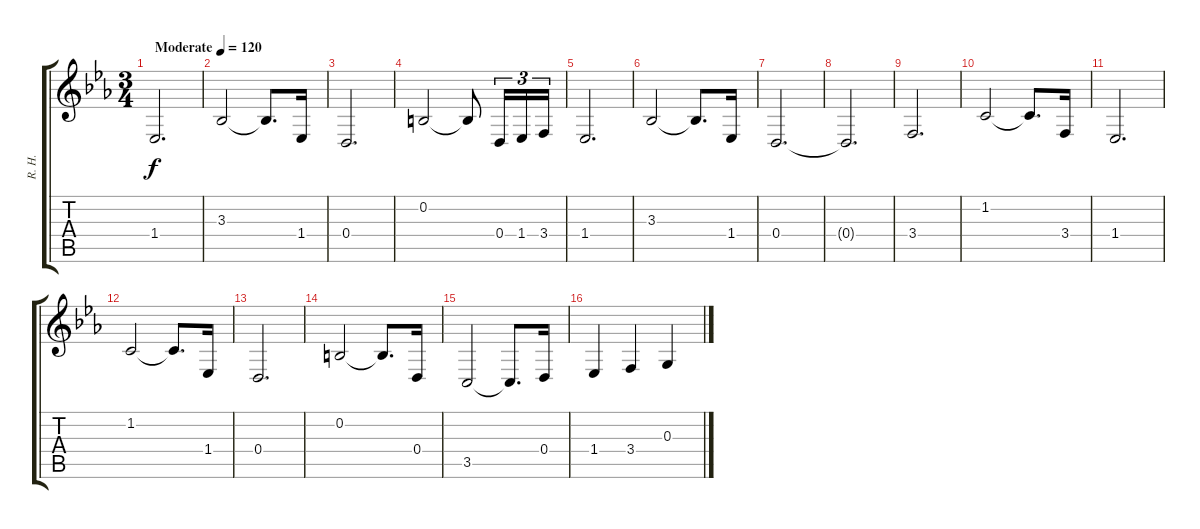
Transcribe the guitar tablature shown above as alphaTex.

\track ("R. H." "R. H.") {instrument brightacousticpiano}
\staff {score tabs}
\tuning (E4 B3 G3 D3 A2 E2) {hide}
\ts (3 4)
\tempo (120 "Moderate")
\clef g2
\ks eb
1.4.2{d dy f instrument brightacousticpiano} |
3.3.2 3.3{t}.8{d} 1.4.16 |
0.4.2{d} |
0.2.2 0.2{t}.8 0.4.16{tu (3 2)} 1.4.16{tu (3 2)} 3.4.16{tu (3 2)} |
1.4.2{d} |
3.3.2 3.3{t}.8{d} 1.4.16 |
0.4.2{d} |
0.4{t}.2{d} |
3.4.2{d} |
1.2.2 1.2{t}.8{d} 3.4.16 |
1.4.2{d} |
1.2.2 1.2{t}.8{d} 1.4.16 |
0.4.2{d} |
0.2.2 0.2{t}.8{d} 0.4.16 |
3.5.2 3.5{t}.8{d} 0.4.16 |
1.4.4 3.4.4 0.3.4
